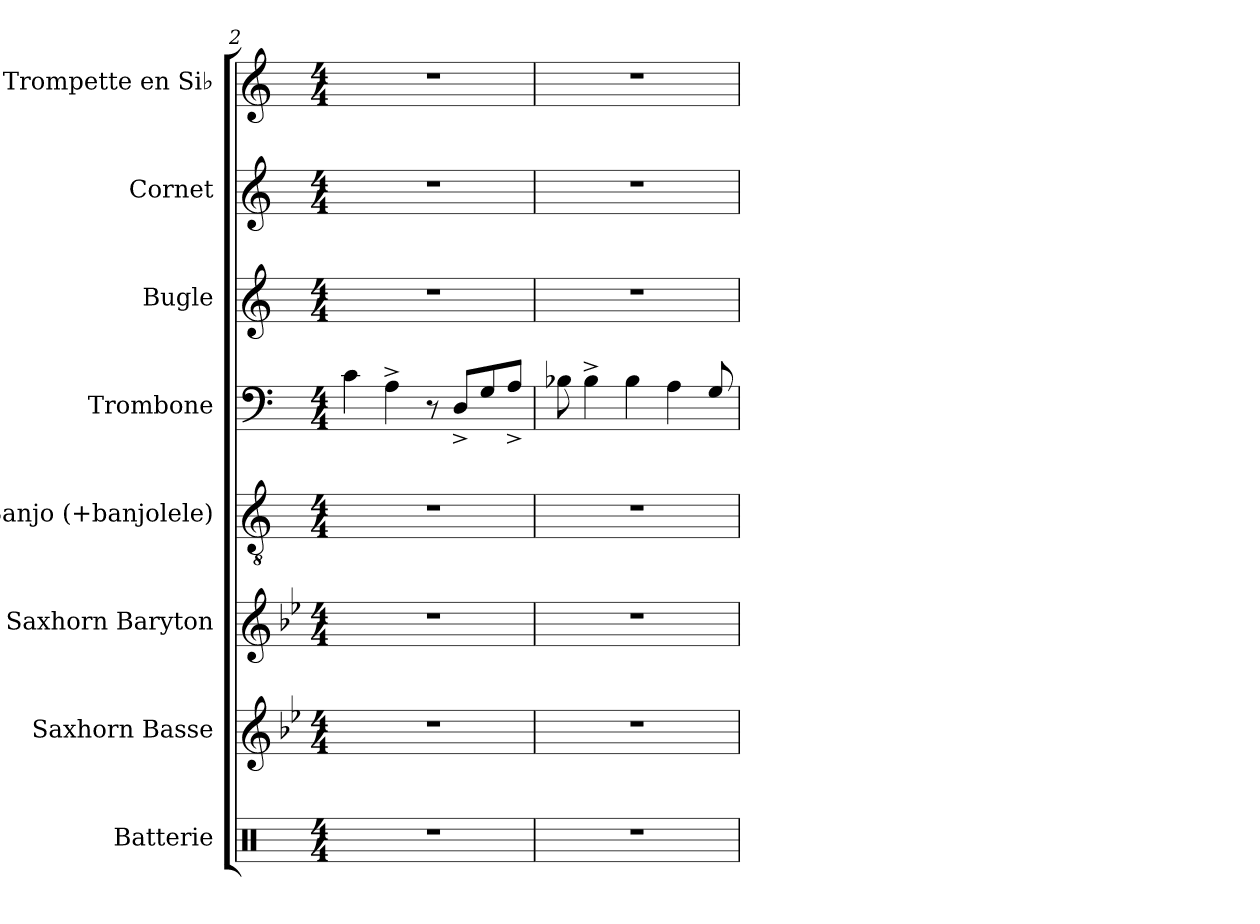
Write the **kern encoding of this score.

**kern	**kern	**kern	**kern	**kern	**kern	**kern	**kern
*part8	*part7	*part6	*part5	*part4	*part3	*part2	*part1
*staff8	*staff7	*staff6	*staff5	*staff4	*staff3	*staff2	*staff1
*I"Batterie	*I"Saxhorn Basse	*I"Saxhorn Baryton	*I"Banjo (+banjolele)	*I"Trombone	*I"Bugle	*I"Cornet	*I"Trompette en Si♭
*I'Bat.	*I'Bass.	*I'Bar.	*I'Bj.	*I'Tbn.	*I'Bu.	*I'Cnt.	*I'Tromp. Si♭
*clefX	*clefG2	*clefG2	*clefGv2	*clefF4	*clefG2	*clefG2	*clefG2
*	*ITrd8c14	*ITrd8c14	*ITrd7c12	*	*ITrd1c2	*ITrd1c2	*ITrd1c2
*k[]	*k[b-e-]	*k[b-e-]	*k[]	*k[]	*k[b-e-]	*k[b-e-]	*k[b-e-]
*M4/4	*M4/4	*M4/4	*M4/4	*M4/4	*M4/4	*M4/4	*M4/4
=2	=2	=2	=2	=2	=2	=2	=2
1r	1r	1r	1r	4c\	1r	1r	1r
.	.	.	.	4A^\	.	.	.
.	.	.	.	8r	.	.	.
.	.	.	.	8D^/L	.	.	.
.	.	.	.	8G/	.	.	.
.	.	.	.	8A^/J	.	.	.
=3	=3	=3	=3	=3	=3	=3	=3
1r	1r	1r	1r	8B-X\	1r	1r	1r
.	.	.	.	4B-^\	.	.	.
.	.	.	.	4B-\	.	.	.
.	.	.	.	4A\	.	.	.
.	.	.	.	8G/	.	.	.
=	=	=	=	=	=	=	=
*-	*-	*-	*-	*-	*-	*-	*-
